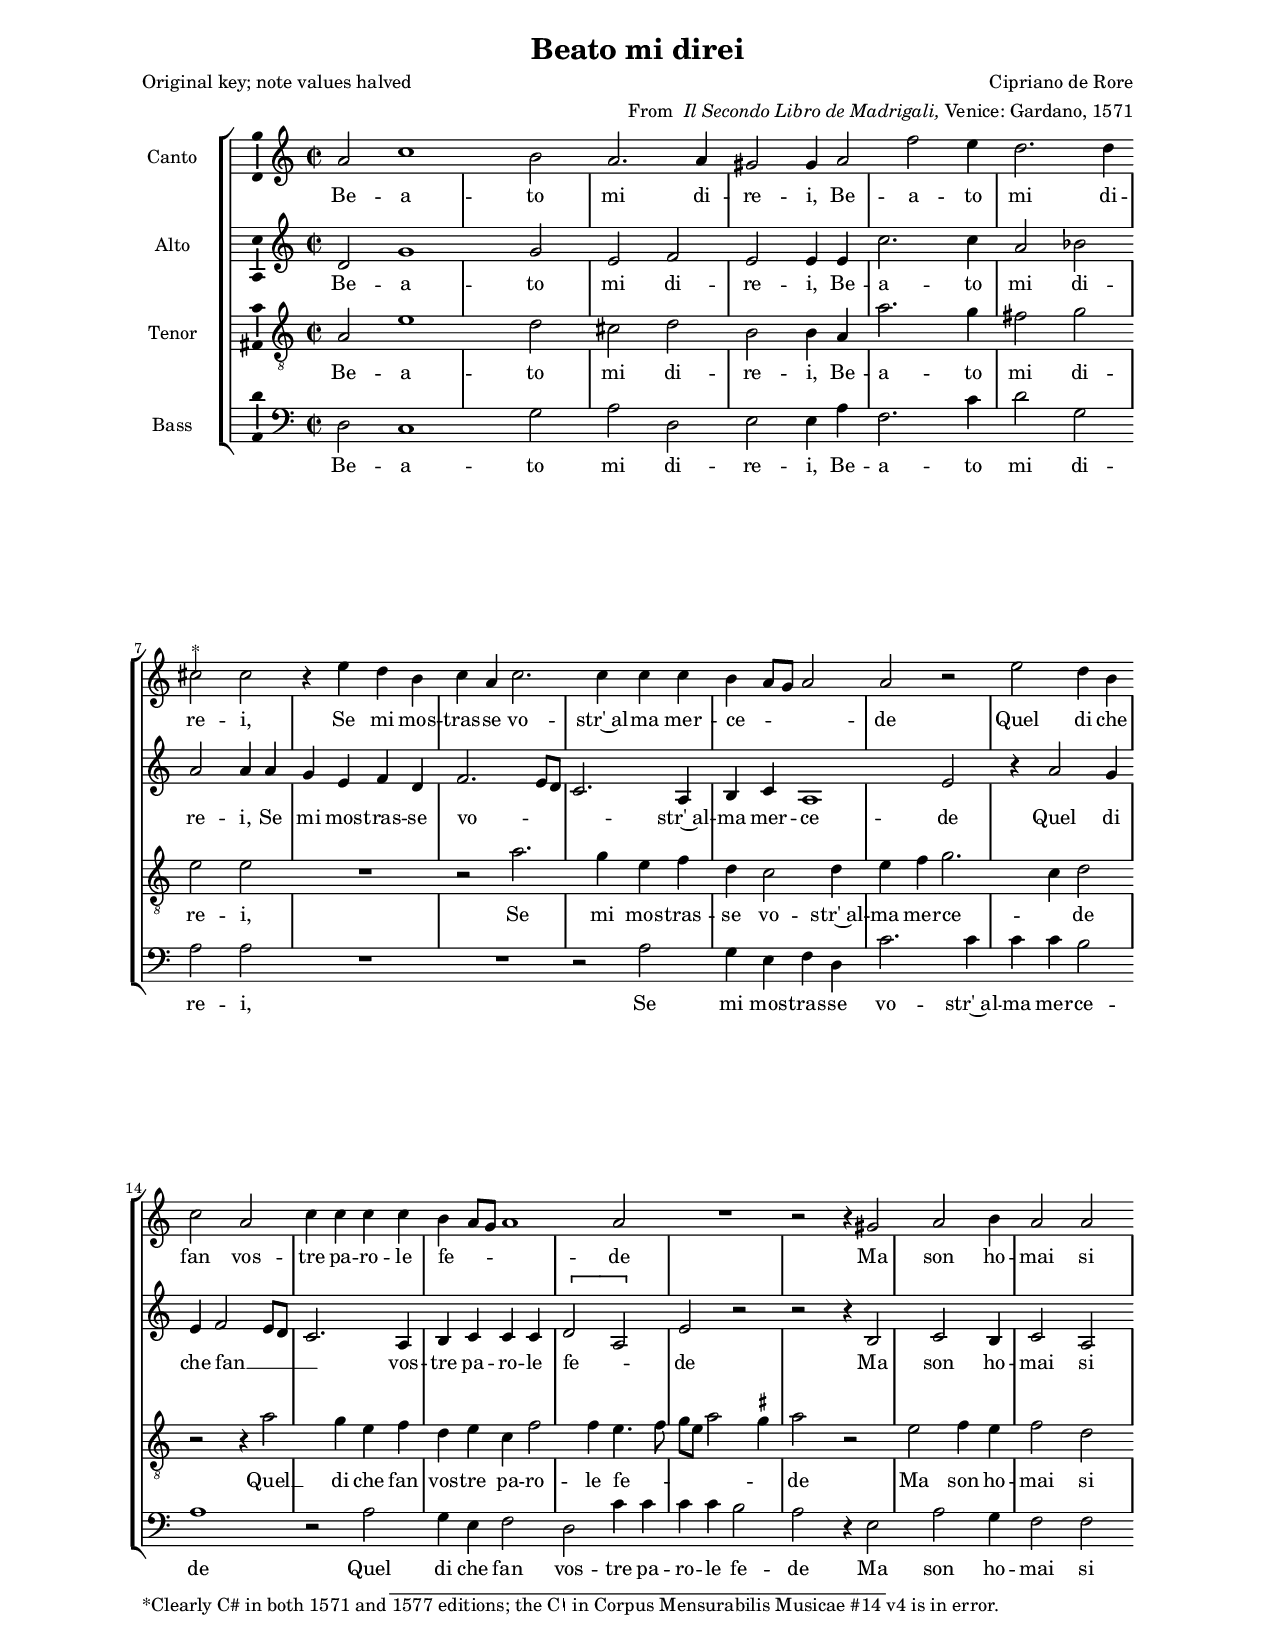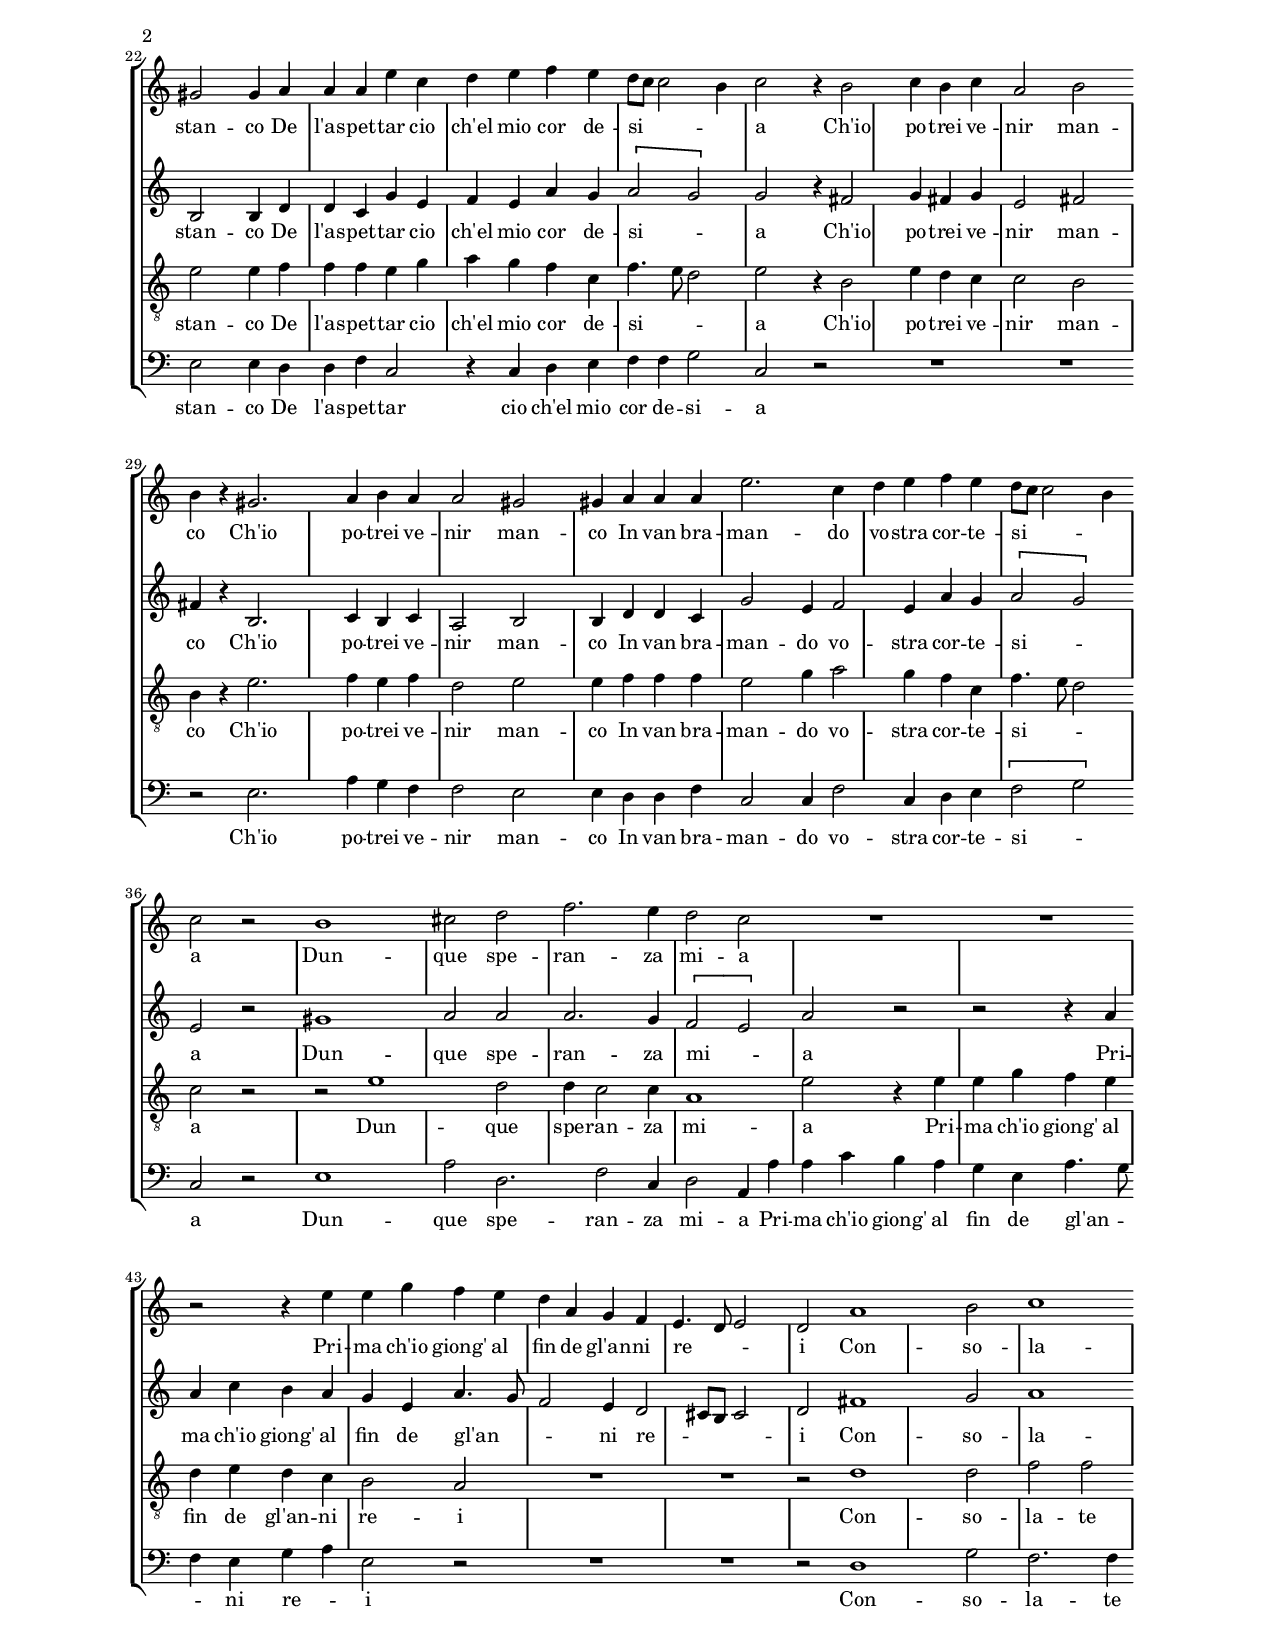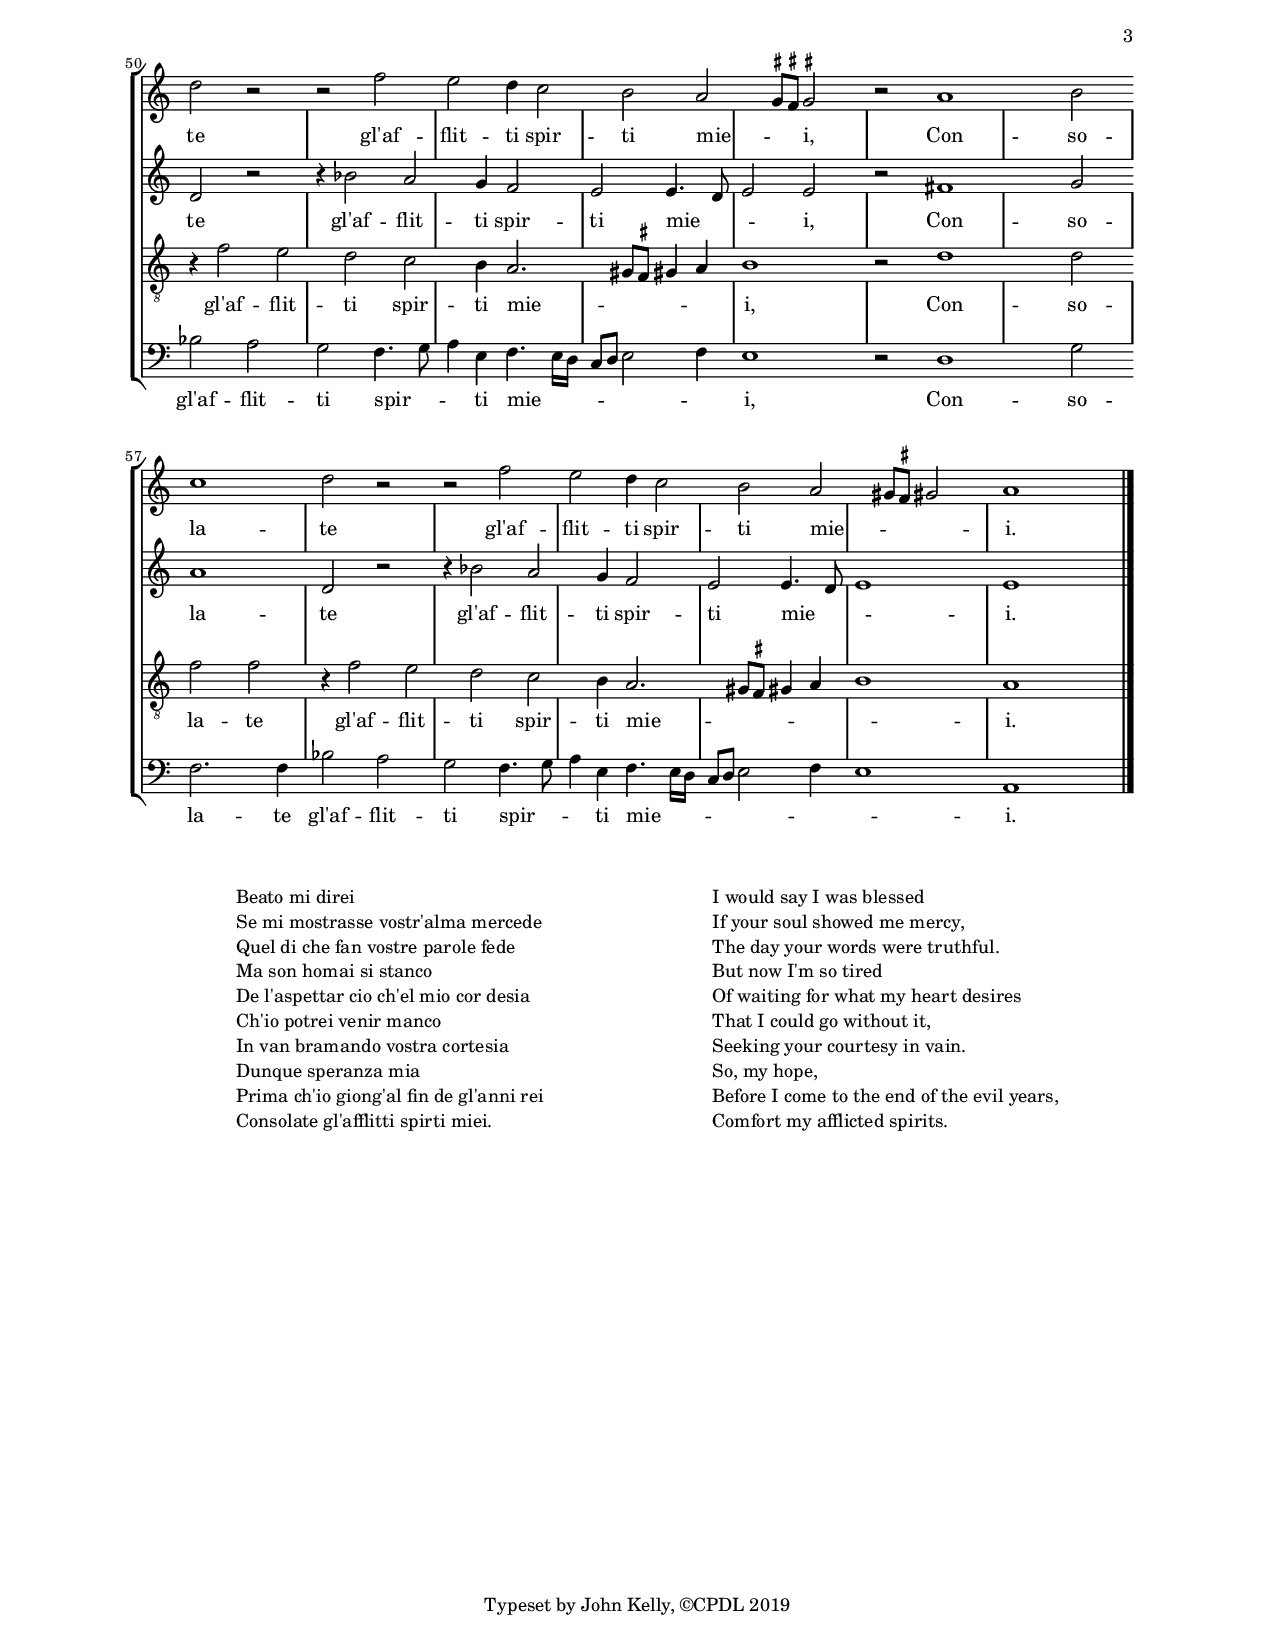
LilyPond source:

\version "2.18.2"

\header {
  title = "Beato mi direi"
  composer = "Cipriano de Rore"
  arranger = \markup { "From "  \italic {"Il Secondo Libro de Madrigali,"} "Venice: Gardano, 1571"}
  poet = "Original key; note values halved"
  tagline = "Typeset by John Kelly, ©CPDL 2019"

}


global = {
  % main
  \set Staff.forceClef = ##t
  \override Staff.NoteHead  #'style = #'baroque
  \override Slur #'transparent = ##t
  \override Slur.outside-staff-priority = #500
  #(set-global-staff-size 16)

  \key c \major
  \time 2/2
% generally, no bar lines . . .
%   \override Staff.BarLine #'transparent = ##t

%%%% finis
   \skip 1*63 			% end 
% let finis bar go through all staves
  \override Staff.BarLine #'transparent = ##f
  \bar "|."
}

sopNotes = {
  \relative c'' {
    \set Staff.instrumentName = "Canto"
    \set Staff.midiInstrument = "trumpet"

	% main	%
	\clef "treble"
	a2 c1      b2 a2. a4 gis2 gis4 a2 f'2 e4 d2. d4 
	    \once \override Score.FootnoteItem.annotation-line = ##f
	    \footnote "*" #'(0 . 2) "*Clearly C# in both 1571 and 1577 editions; the C♮ in Corpus Mensurabilis Musicae #14 v4 is in error." cis2 cis
	r4 e4 d b c a c2. c4 c c b (a8 g a2) a
	r2 e'2 d4 b c2 a c4 c c c b (a8 g a1) a2 R1 r2
	r4 gis2 a b4 a2 a gis gis4 a a a e' c d e f e d8 (c c2 b4)
	c2 r4 b2 c4 b c a2 b b4 r4 gis2. a4 b a a2 gis gis4 a a a e'2. c4 d e f e d8 (c c2 b4) c2 r2 b1 cis2
	d2 f2. e4 d2 c R\breve r2 r4 e e g f e d a g f e4. (d8 e2) d
	a'1 b2 c1 d2 r2 r2 f e d4 c2 b 
	\set suggestAccidentals  = ##t 
        a (gis8 fis) gis!2 r2			% suggest g# f# g#
        	\set suggestAccidentals  = ##f
	a1 b2 c1 d2 r r f e d4 c2 b a (gis8 
	\set suggestAccidentals  = ##t 
	fis  % F# is suggested
	\set suggestAccidentals  = ##f 
	gis!2) a1
%	\bar "|."
  
  }	
}

sopLyrics = \lyricmode {
  Be -- a -- to mi di -- re -- i,
  Be -- a -- to mi di -- re -- i,
  Se mi mos -- tras -- se vo -- str'~al -- ma mer -- ce -- de
  Quel di che fan vos -- tre pa -- ro -- le fe -- de
  Ma son ho -- mai si stan -- co
  De l'as -- pet -- tar cio ch'el mio cor de -- si -- a
  Ch'io po -- trei ve -- nir man -- co
  Ch'io po -- trei ve -- nir man -- co
  In van bra -- man -- do vo -- stra cor -- te -- si -- a
  Dun -- que spe -- ran -- za mi -- a
  Pri -- ma ch'io giong' al fin de gl'an -- ni re -- i
  Con -- so -- la -- te gl'af -- flit -- ti spir -- ti mie -- i,
  Con -- so -- la -- te gl'af -- flit -- ti spir -- ti mie -- i.
}

altoNotes = {
  \relative c' {
    \set Staff.instrumentName = "Alto"
    \set Staff.midiInstrument = "trumpet"
%    d1 g\breve g1 e f e e2 e c'1. c2 a1 bes a a2
    d2 g1      g2 e f e e4 e c'2. c4 a2 bes a a4 a g e f d f2. (e8 d c2.) a4 b c a1 e'2 r4 a2 g4
    e4 f2 (e8 d c2.) a4 b c c c \[ d2 (a) \] e'2 r2 r r4 b2 c b4 c2 a b b4 d d c g' e f e a g \[ a2 (g) \] g2
    r4 fis2 g4 fis g e2 fis fis4 r4 b,2. c4 b c a2 b b4 d d c g'2 e4 f2 e4 a g \[ a2 (g) \] e2 r gis1 a2 a a2. g4
    \[ f2 (e) \] a2 r2 r2 r4 a4 a c b a g e a4. (g8 f2) e4 d2 (cis8 b cis2) d2 fis1 g2 a1 d,2 r2 r4 bes'2 a g4 f2 e e4. (d8 e2)
    e r2 fis1 g2 a1 d,2 r2 r4 bes'2 a g4 f2 e e4. (d8 e1) e1 
    
  }	
}

altoLyrics = \lyricmode {
  Be -- a -- to mi di -- re -- i,
  Be -- a -- to mi di -- re -- i,
  Se mi mos -- tras -- se vo -- str'~al -- ma mer -- ce -- de
  Quel di che fan __ vos -- tre pa -- ro -- le fe -- de
  Ma son ho -- mai si stan -- co
  De l'as -- pet -- tar cio ch'el mio cor de -- si -- a
  Ch'io po -- trei ve -- nir man -- co
  Ch'io po -- trei ve -- nir man -- co
  In van bra -- man -- do vo -- stra cor -- te -- si -- a
  Dun -- que spe -- ran -- za mi -- a
  Pri -- ma ch'io giong' al fin de gl'an -- ni re -- i
  Con -- so -- la -- te gl'af -- flit -- ti spir -- ti mie -- i,
  Con -- so -- la -- te gl'af -- flit -- ti spir -- ti mie -- i.}

tenorNotes = {
  \relative c' {
    \set Staff.instrumentName = "Tenor"
    \set Staff.midiInstrument = "trombone"

    % main	%
    \clef "treble_8"
%    a1 e'\breve d1 cis d b b2 a a'1. g2 fis1 a e e
    a2 e'1      d2 cis d b b4 a a'2. g4 fis2 g e e
    R1 r2 a2. g4 e f d c2 d4 e f g2. (c,4) d2 r r4 a'2 g4 e f d e c f2 f4 
    \set suggestAccidentals  = ##t 
    e4. (f8 g e a2 gis4) a2 
    \set suggestAccidentals  = ##f
    r e f4 e f2 % gis4 should be suggested
    d2 e e4 f f f e g a g f c f4. (e8 d2) e r4 b2 e4 d c c2 b  b4 r e2. f4 e f d2 e e4 f f f 
    e2 g4 a2 g4 f c f4. (e8 d2) c r2 r e1 d2 d4 c2 c4 a1 e'2 r4 e e g f e d e d c b2 a R\breve r2 d1 d2 f
    f2 r4 f2 e d c b4 a2. (gis8 
    \set suggestAccidentals  = ##t 
    fis 
    \set suggestAccidentals  = ##f 
    gis!4 a) b1 r2 d1 d2 f f r4 f2 e d c b4 
    a2. (gis8 
    \set suggestAccidentals  = ##t 
    fis 
    \set suggestAccidentals  = ##f
    gis!4 a b1) a
    
  }	
}

tenorLyrics = \lyricmode {
  Be -- a -- to mi di -- re -- i,
  Be -- a -- to mi di -- re -- i,
  Se mi mos -- tras -- se vo -- str'~al -- ma mer -- ce -- de
  Quel __ di che fan vos -- tre pa -- ro -- le fe -- de
  Ma son ho -- mai si stan -- co
  De l'as -- pet -- tar cio ch'el mio cor de -- si -- a
  Ch'io po -- trei ve -- nir man -- co
  Ch'io po -- trei ve -- nir man -- co
  In van bra -- man -- do vo -- stra cor -- te -- si -- a
  Dun -- que spe -- ran -- za mi -- a
  Pri -- ma ch'io giong' al fin de gl'an -- ni re -- i
  Con -- so -- la -- te gl'af -- flit -- ti spir -- ti mie -- i,
  Con -- so -- la -- te gl'af -- flit -- ti spir -- ti mie -- i.
}


bassNotes = {
  \relative c {
    \set Staff.instrumentName = "Bass"
    \set Staff.midiInstrument = "trombone"

    % main	%
    \clef "bass"
    d2 c1 g'2 a d, e e4 a f2. c'4 d2 g, a a  
    R1 R r2 a2 g4 e f d c'2. c4 c c b2 a1 r2 a2 g4 e f2
    d c'4 c c c b2 a r4 e2 a g4 f2 f e e4 d d f c2 r4
    c4 d e f f g2 c, r2 R\breve r2 e2. a4 g f f2 e
    e4 d d f c2 c4 f2 c4 d e \[ f2 (g) \] c,2 r e1 a2 d,2. f2 c4 d2 a4
    a'4 a c b a g e a4. (g8 f4) e g (a) e2 r2 R\breve r2
    d1 g2 f2. f4 bes2 a g f4. (g8 a4) e f4. (e16 d c8 d e2 f4) e1
    r2 d1 g2 f2. f4 bes2 a g f4. (g8 a4) e
    f4. (e16 d c8 d e2 f4 e1) a,1 
    
  }
}

bassLyrics = \lyricmode {
  Be -- a -- to mi di -- re -- i,
  Be -- a -- to mi di -- re -- i,
  Se mi mos -- tras -- se vo -- str'~al -- ma mer -- ce -- de
  Quel di che fan vos -- tre pa -- ro -- le fe -- de
  Ma son ho -- mai si stan -- co
  De l'as -- pet -- tar cio ch'el mio cor de -- si -- a
  Ch'io po -- trei ve -- nir man -- co
  In van bra -- man -- do vo -- stra cor -- te -- si -- a
  Dun -- que spe -- ran -- za mi -- a
  Pri -- ma ch'io giong' al fin de gl'an -- ni re -- i
  Con -- so -- la -- te gl'af -- flit -- ti spir -- ti mie -- i,
  Con -- so -- la -- te gl'af -- flit -- ti spir -- ti mie -- i.
}

\book {
  \paper {
    print-page-number = ##t
%    print-first-page-number = ##f
     #(set-paper-size "letter")
     left-margin = 24\mm
     right-margin = 24\mm

%    oddHeaderMarkup = \markup \null
%    evenHeaderMarkup = \markup \null
%    oddFooterMarkup = \markup {
%      \fill-line {
%        \on-the-fly \print-page-number-check-first
%        \fromproperty #'page:page-number-string
%      }
%    }
    evenFooterMarkup = \oddFooterMarkup
  }
\score {
  \context StaffGroup = choirStaff <<
	\context Voice =
		sopNotes << \global \sopNotes >>
	\context Lyrics =
		sopLyrics \lyricsto sopNotes { \sopLyrics }
	\context Voice =
		altoNotes << \global \altoNotes >>
	\context Lyrics =
		altoLyrics \lyricsto altoNotes { \altoLyrics }
	\context Voice =
		tenorNotes << \global \tenorNotes >>
	\context Lyrics =
		tenorLyrics \lyricsto tenorNotes { \tenorLyrics }
	\context Voice =
		bassNotes << \global \bassNotes >>
	\context Lyrics =
		bassLyrics \lyricsto bassNotes { \bassLyrics }
  >>
	\layout {
		\context {
	      		\Score
			\override BarLine #'transparent = ##t
                         proportionalNotationDuration = #(ly:make-moment 1/6)
   			}
		\context {
			\Voice
        		        \consists Ambitus_engraver
			}
		}
\midi {
     		\context {
       		\Score
       		tempoWholesPerMinute = #(ly:make-moment 30 1)
       		}
	}
  }		%%%% end of Score block
%}

\markup {
  \fill-line {
    \hspace #0.1 % moves the column off the left margin;
     % can be removed if space on the page is tight
     \column {
      \line { 
        \column {
          "Beato mi direi"
          "Se mi mostrasse vostr'alma mercede"
          "Quel di che fan vostre parole fede"
          "Ma son homai si stanco"
          "De l'aspettar cio ch'el mio cor desia"
          "Ch'io potrei venir manco"
          "In van bramando vostra cortesia"
          "Dunque speranza mia"
          "Prima ch'io giong'al fin de gl'anni rei"
          "Consolate gl'afflitti spirti miei."
        }
      }
    }
    \hspace #0.1 % adds horizontal spacing between columns;
    \column {
      \line { 
       \column {
          "I would say I was blessed"
          "If your soul showed me mercy,"
          "The day your words were truthful."
          "But now I'm so tired"
          "Of waiting for what my heart desires"
          "That I could go without it,"
          "Seeking your courtesy in vain."
          "So, my hope,"
          "Before I come to the end of the evil years,"
          "Comfort my afflicted spirits."
        }
      }
    }
  \hspace #0.1 % gives some extra space on the right margin;
  % can be removed if page space is tight
  }
}
}